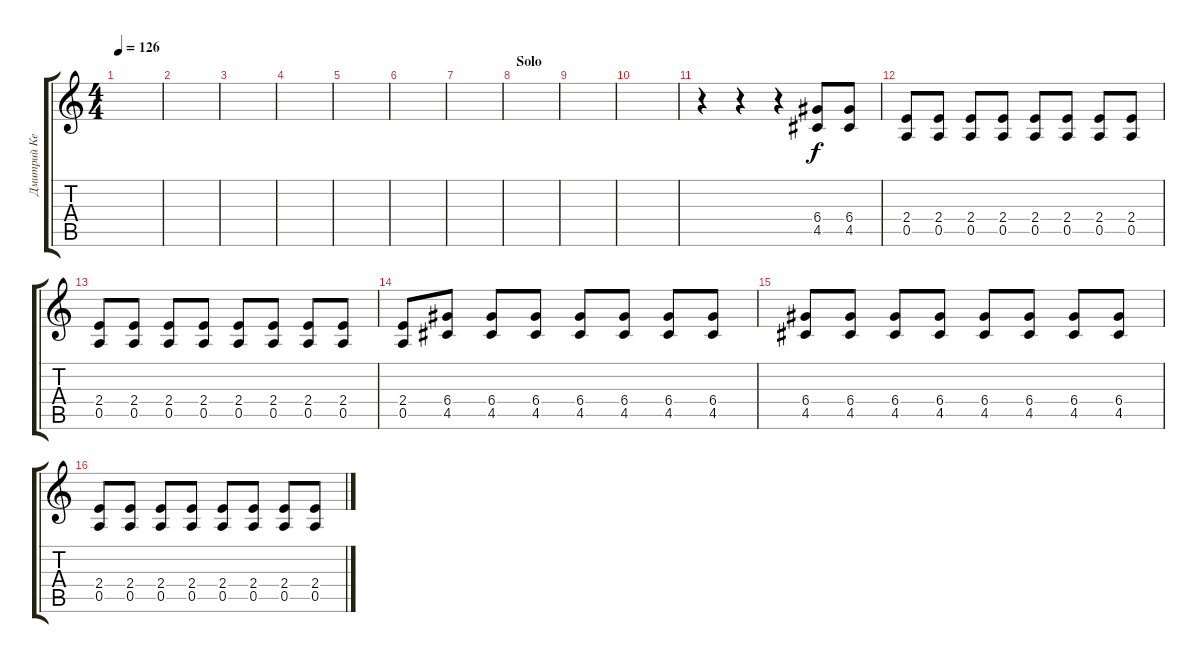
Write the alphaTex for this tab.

\track ("Дмитрий Кежватов (Гитара 3)" "Дмитрий Ке") {instrument acousticguitarnylon}
\staff {score tabs}
\tuning (E4 B3 G3 D3 A2 E2) {hide}
\ts (4 4)
\tempo 126
\clef g2
\ks c
|
|
|
|
|
|
|
\section ("" "Solo")
|
|
|
r.4 r.4 r.4 (6.4 4.5).8{balance 8 instrument distortionguitar} (6.4 4.5).8 |
(2.4 0.5).8 (2.4 0.5).8 (2.4 0.5).8 (2.4 0.5).8 (2.4 0.5).8 (2.4 0.5).8 (2.4 0.5).8 (2.4 0.5).8 |
(2.4 0.5).8 (2.4 0.5).8 (2.4 0.5).8 (2.4 0.5).8 (2.4 0.5).8 (2.4 0.5).8 (2.4 0.5).8 (2.4 0.5).8 |
(2.4 0.5).8 (6.4 4.5).8 (6.4 4.5).8 (6.4 4.5).8 (6.4 4.5).8 (6.4 4.5).8 (6.4 4.5).8 (6.4 4.5).8 |
(6.4 4.5).8 (6.4 4.5).8 (6.4 4.5).8 (6.4 4.5).8 (6.4 4.5).8 (6.4 4.5).8 (6.4 4.5).8 (6.4 4.5).8 |
(2.4 0.5).8 (2.4 0.5).8 (2.4 0.5).8 (2.4 0.5).8 (2.4 0.5).8 (2.4 0.5).8 (2.4 0.5).8 (2.4 0.5).8
